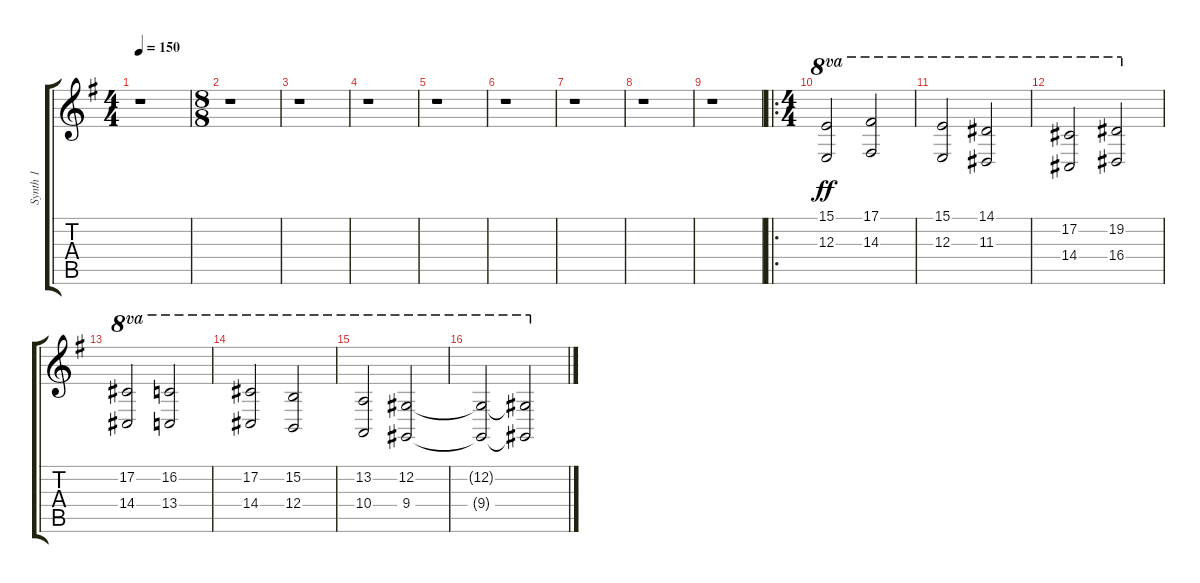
\track ("Synth 1" "Synth 1") {instrument choiraahs}
\staff {score tabs}
\tuning (Db4 Ab3 E3 B2 Gb2 Db2) {hide}
\ts (4 4)
\tempo 150
\clef g2
\ks g
r.1{dy f} |
\ts (8 8)
r.1 |
r.1 |
r.1 |
r.1 |
r.1 |
r.1 |
r.1 |
r.1 |
\ro
\ts (4 4)
(15.1 12.3).2{ot 8va dy ff} (17.1 14.3).2{ot 8va} |
(15.1 12.3).2{ot 8va} (14.1 11.3).2{ot 8va} |
(17.2 14.4).2{ot 8va} (19.2 16.4).2{ot 8va} |
(17.2 14.4).2{ot 8va} (16.2 13.4).2{ot 8va} |
(17.2 14.4).2{ot 8va} (15.2 12.4).2{ot 8va} |
(13.2 10.4).2{ot 8va} (12.2 9.4).2{ot 8va} |
(12.2{t} 9.4{t}).2{ot 8va} (12.2{t} 9.4{t}).2{ot 8va}
